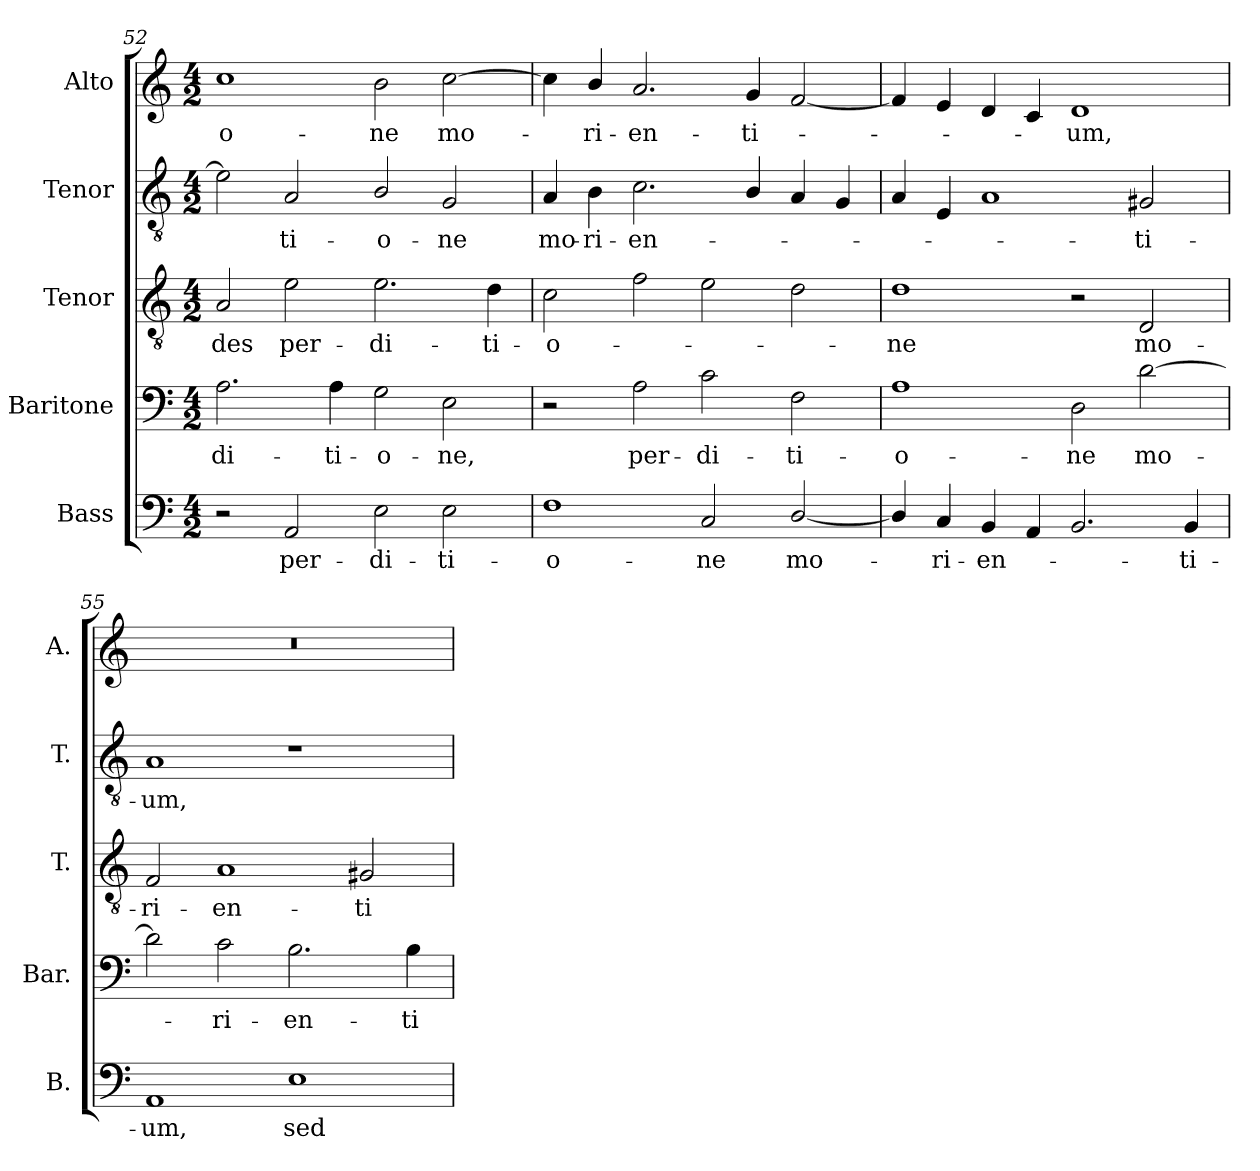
**kern	**text	**kern	**text	**kern	**text	**kern	**text	**kern	**text
*part5	*part5	*part4	*part4	*part3	*part3	*part2	*part2	*part1	*part1
*staff5	*staff5	*staff4	*staff4	*staff3	*staff3	*staff2	*staff2	*staff1	*staff1
*I"Bass	*	*I"Baritone	*	*I"Tenor	*	*I"Tenor	*	*I"Alto	*
*I'B.	*	*I'Bar.	*	*I'T.	*	*I'T.	*	*I'A.	*
*clefF4	*	*clefF4	*	*clefGv2	*	*clefGv2	*	*clefG2	*
*	*	*	*	*ITrd7c12	*	*ITrd7c12	*	*	*
*k[]	*	*k[]	*	*k[]	*	*k[]	*	*k[]	*
*C:	*	*C:	*	*C:	*	*C:	*	*C:	*
*M4/2	*	*M4/2	*	*M4/2	*	*M4/2	*	*M4/2	*
=52	=52	=52	=52	=52	=52	=52	=52	=52	=52
!	!	!	!LO:LY:b:color=#000000	!	!	!	!	!	!
!	!	!	!	!	!LO:LY:b:color=#000000	!	!	!	!
!	!	!	!	!	!	!	!	!	!LO:LY:b:color=#000000
2r	.	2.Ai\	-di-	2AAi/	-des	2Ei\]	.	1cci	-o-
!	!LO:LY:b:color=#000000	!	!	!	!	!	!	!	!
!	!	!	!	!	!LO:LY:b:color=#000000	!	!	!	!
!	!	!	!	!	!	!	!LO:LY:b:color=#000000	!	!
2AAi/	per-	.	.	2Ei\	per-	2AAi/	-ti-	.	.
!	!	!	!LO:LY:b:color=#000000	!	!	!	!	!	!
.	.	4Ai\	-ti-	.	.	.	.	.	.
!	!LO:LY:b:color=#000000	!	!	!	!	!	!	!	!
!	!	!	!LO:LY:b:color=#000000	!	!	!	!	!	!
!	!	!	!	!	!LO:LY:b:color=#000000	!	!	!	!
!	!	!	!	!	!	!	!LO:LY:b:color=#000000	!	!
!	!	!	!	!	!	!	!	!	!LO:LY:b:color=#000000
2Ei\	-di-	2Gi\	-o-	2.Ei\	-di-	2BBi/	-o-	2bi\	-ne
!	!LO:LY:b:color=#000000	!	!	!	!	!	!	!	!
!	!	!	!LO:LY:b:color=#000000	!	!	!	!	!	!
!	!	!	!	!	!	!	!LO:LY:b:color=#000000	!	!
!	!	!	!	!	!	!	!	!	!LO:LY:b:color=#000000
2Ei\	-ti-	2Ei\	-ne,	.	.	2GGi/	-ne	[2cci\	mo-
!	!	!	!	!	!LO:LY:b:color=#000000	!	!	!	!
.	.	.	.	4Di\	-ti-	.	.	.	.
=53	=53	=53	=53	=53	=53	=53	=53	=53	=53
!	!LO:LY:b:color=#000000	!	!	!	!	!	!	!	!
!	!	!	!	!	!LO:LY:b:color=#000000	!	!	!	!
!	!	!	!	!	!	!	!LO:LY:b:color=#000000	!	!
1Fi	-o-	2r	.	2Ci\	-o-	4AAi/	mo-	4cci\]	.
!	!	!	!	!	!	!	!LO:LY:b:color=#000000	!	!
!	!	!	!	!	!	!	!	!	!LO:LY:b:color=#000000
.	.	.	.	.	.	4BBi\	-ri-	4bi/	-ri-
!	!	!	!LO:LY:b:color=#000000	!	!	!	!	!	!
!	!	!	!	!	!	!	!LO:LY:b:color=#000000	!	!
!	!	!	!	!	!	!	!	!	!LO:LY:b:color=#000000
.	.	2Ai\	per-	2Fi\	.	2.Ci\	-en-	2.ai/	-en-
!	!LO:LY:b:color=#000000	!	!	!	!	!	!	!	!
!	!	!	!LO:LY:b:color=#000000	!	!	!	!	!	!
2Ci/	-ne	2ci\	-di-	2Ei\	.	.	.	.	.
!	!	!	!	!	!	!	!	!	!LO:LY:b:color=#000000
.	.	.	.	.	.	4BBi/	.	4gi/	-ti-
!	!LO:LY:b:color=#000000	!	!	!	!	!	!	!	!
!	!	!	!LO:LY:b:color=#000000	!	!	!	!	!	!
[2Di/	mo-	2Fi\	-ti-	2Di\	.	4AAi/	.	[2fi/	.
.	.	.	.	.	.	4GGi/	.	.	.
=54	=54	=54	=54	=54	=54	=54	=54	=54	=54
!	!	!	!LO:LY:b:color=#000000	!	!	!	!	!	!
!	!	!	!	!	!LO:LY:b:color=#000000	!	!	!	!
4Di/]	.	1Ai	-o-	1Di	-ne	4AAi/	.	4fi/]	.
!	!LO:LY:b:color=#000000	!	!	!	!	!	!	!	!
4Ci/	-ri-	.	.	.	.	4EEi/	.	4ei/	.
!	!LO:LY:b:color=#000000	!	!	!	!	!	!	!	!
4BBi/	-en-	.	.	.	.	1AAi	.	4di/	.
4AAi/	.	.	.	.	.	.	.	4ci/	.
!	!	!	!LO:LY:b:color=#000000	!	!	!	!	!	!
!	!	!	!	!	!	!	!	!	!LO:LY:b:color=#000000
2.BBi/	.	2Di\	-ne	2r	.	.	.	1di	-um,
!	!	!	!LO:LY:b:color=#000000	!	!	!	!	!	!
!	!	!	!	!	!LO:LY:b:color=#000000	!	!	!	!
!	!	!	!	!	!	!	!LO:LY:b:color=#000000	!	!
.	.	[2di\	mo-	2DDi/	mo-	2GG#Xi/	-ti-	.	.
!	!LO:LY:b:color=#000000	!	!	!	!	!	!	!	!
4BBi/	-ti-	.	.	.	.	.	.	.	.
!!LO:LB:g=z
=55	=55	=55	=55	=55	=55	=55	=55	=55	=55
!	!LO:LY:b:color=#000000	!	!	!	!	!	!	!	!
!	!	!	!	!	!LO:LY:b:color=#000000	!	!	!	!
!	!	!	!	!	!	!	!LO:LY:b:color=#000000	!LO:N:vis=1	!
1AAi	-um,	2di\]	.	2FFi/	-ri-	1AAi	-um,	0r	.
!	!	!	!LO:LY:b:color=#000000	!	!	!	!	!	!
!	!	!	!	!	!LO:LY:b:color=#000000	!	!	!	!
.	.	2ci\	-ri-	1AAi	-en-	.	.	.	.
!	!LO:LY:b:color=#000000	!	!	!	!	!	!	!	!
!	!	!	!LO:LY:b:color=#000000	!	!	!	!	!	!
1Ei	sed	2.Bi\	-en-	.	.	1r	.	.	.
!	!	!	!	!	!LO:LY:b:color=#000000	!	!	!	!
.	.	.	.	2GG#Xi/	-ti-	.	.	.	.
!	!	!	!LO:LY:b:color=#000000	!	!	!	!	!	!
.	.	4Bi\	-ti-	.	.	.	.	.	.
=	=	=	=	=	=	=	=	=	=
*-	*-	*-	*-	*-	*-	*-	*-	*-	*-
